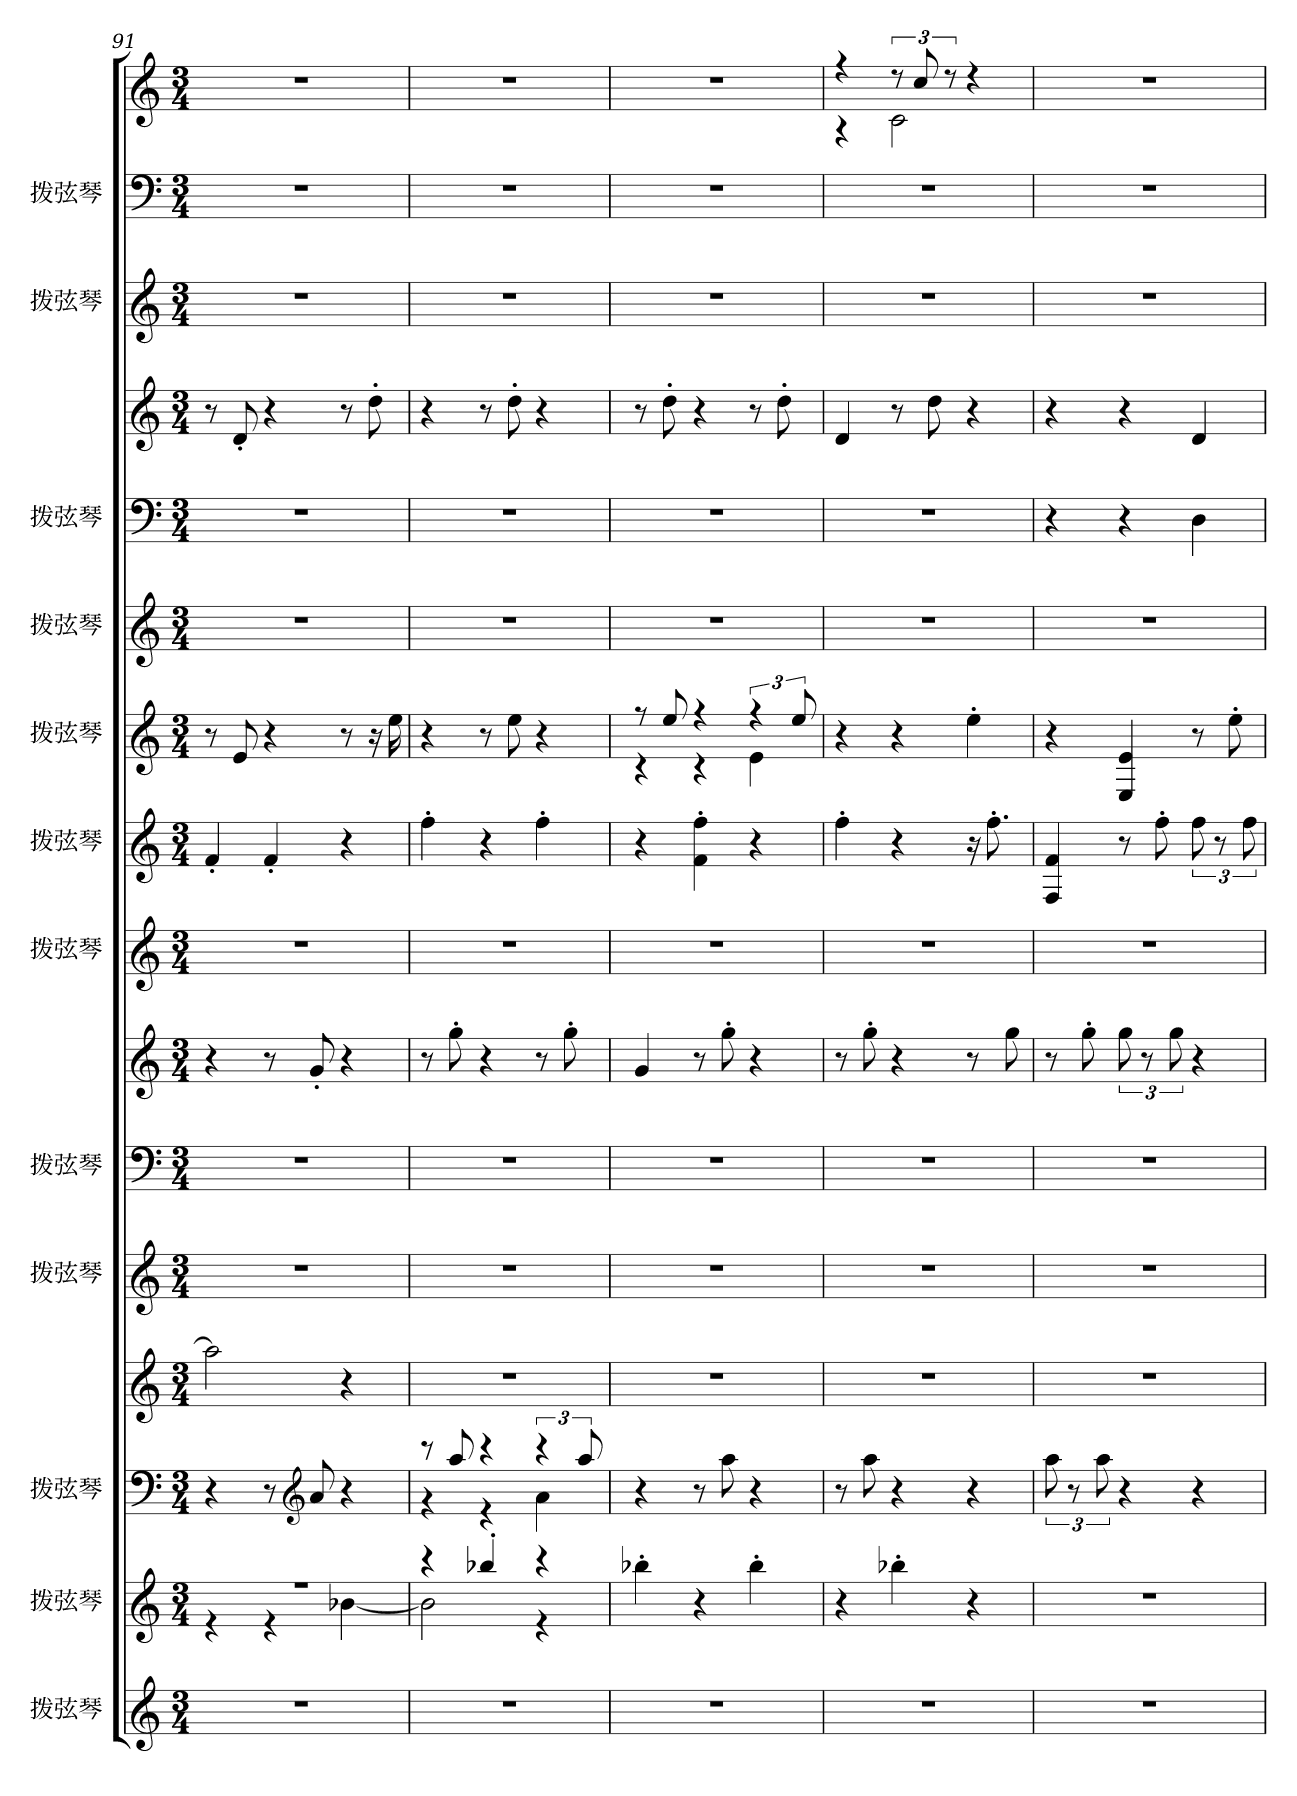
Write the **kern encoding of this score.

**kern	**kern	**kern	**kern	**kern	**kern	**kern	**kern	**kern	**kern	**kern	**kern	**kern	**kern	**kern	**kern
*part12	*part11	*part10	*part10	*part9	*part8	*part8	*part7	*part6	*part5	*part4	*part3	*part3	*part2	*part1	*part1
*staff16	*staff15	*staff14	*staff13	*staff12	*staff11	*staff10	*staff9	*staff8	*staff7	*staff6	*staff5	*staff4	*staff3	*staff2	*staff1
*I"拨弦琴	*I"拨弦琴	*I"拨弦琴	*	*I"拨弦琴	*I"拨弦琴	*	*I"拨弦琴	*I"拨弦琴	*I"拨弦琴	*I"拨弦琴	*I"拨弦琴	*	*I"拨弦琴	*I"拨弦琴	*
!!LO:PB:g=z
*clefG2	*clefG2	*clefF4	*clefG2	*clefG2	*clefF4	*clefG2	*clefG2	*clefG2	*clefG2	*clefG2	*clefF4	*clefG2	*clefG2	*clefF4	*clefG2
*k[]	*k[]	*k[]	*k[]	*k[]	*k[]	*k[]	*k[]	*k[]	*k[]	*k[]	*k[]	*k[]	*k[]	*k[]	*k[]
*M3/4	*M3/4	*M3/4	*M3/4	*M3/4	*M3/4	*M3/4	*M3/4	*M3/4	*M3/4	*M3/4	*M3/4	*M3/4	*M3/4	*M3/4	*M3/4
=91	=91	=91	=91	=91	=91	=91	=91	=91	=91	=91	=91	=91	=91	=91	=91
*	*^	*	*	*	*	*	*	*	*	*	*	*	*	*	*
2.r	2.r	4r	4r	2aa\]	2.r	2.r	4r	2.r	4f'/	8r	2.r	2.r	8r	2.r	2.r	2.r
.	.	.	.	.	.	.	.	.	.	8e/	.	.	8d'/	.	.	.
.	.	4r	8r	.	.	.	8r	.	4f'/	4r	.	.	4r	.	.	.
*	*	*	*clefG2	*	*	*	*	*	*	*	*	*	*	*	*	*
.	.	.	8a/	.	.	.	8g'/	.	.	.	.	.	.	.	.	.
.	.	[4b-X\	4r	4r	.	.	4r	.	4r	8r	.	.	8r	.	.	.
.	.	.	.	.	.	.	.	.	.	16r	.	.	8dd'\	.	.	.
.	.	.	.	.	.	.	.	.	.	16ee\	.	.	.	.	.	.
=92	=92	=92	=92	=92	=92	=92	=92	=92	=92	=92	=92	=92	=92	=92	=92	=92
*	*	*	*^	*	*	*	*	*	*	*	*	*	*	*	*	*
2.r	4r	2b-\]	8r	4r	2.r	2.r	2.r	8r	2.r	4ff'\	4r	2.r	2.r	4r	2.r	2.r	2.r
.	.	.	8aa/	.	.	.	.	8gg'\	.	.	.	.	.	.	.	.	.
.	4bb-X'/	.	4r	4r	.	.	.	4r	.	4r	8r	.	.	8r	.	.	.
.	.	.	.	.	.	.	.	.	.	.	8ee\	.	.	8dd'\	.	.	.
.	4r	4r	6r	4a\	.	.	.	8r	.	4ff'\	4r	.	.	4r	.	.	.
.	.	.	.	.	.	.	.	8gg'\	.	.	.	.	.	.	.	.	.
.	.	.	12aa/	.	.	.	.	.	.	.	.	.	.	.	.	.	.
*	*v	*v	*	*	*	*	*	*	*	*	*	*	*	*	*	*	*
*	*	*v	*v	*	*	*	*	*	*	*	*	*	*	*	*	*
=93	=93	=93	=93	=93	=93	=93	=93	=93	=93	=93	=93	=93	=93	=93	=93
*	*	*	*	*	*	*	*	*	*^	*	*	*	*	*	*
2.r	4bb-X'\	4r	2.r	2.r	2.r	4g/	2.r	4r	8r	4r	2.r	2.r	8r	2.r	2.r	2.r
.	.	.	.	.	.	.	.	.	8ee/	.	.	.	8dd'\	.	.	.
.	4r	8r	.	.	.	8r	.	4f\' 4ff\'	4r	4r	.	.	4r	.	.	.
.	.	8aa\	.	.	.	8gg'\	.	.	.	.	.	.	.	.	.	.
.	4bb-'\	4r	.	.	.	4r	.	4r	6r	4e\	.	.	8r	.	.	.
.	.	.	.	.	.	.	.	.	.	.	.	.	8dd'\	.	.	.
.	.	.	.	.	.	.	.	.	12ee/	.	.	.	.	.	.	.
*	*	*	*	*	*	*	*	*	*v	*v	*	*	*	*	*	*
=94	=94	=94	=94	=94	=94	=94	=94	=94	=94	=94	=94	=94	=94	=94	=94
*	*	*	*	*	*	*	*	*	*	*	*	*	*	*	*^
2.r	4r	8r	2.r	2.r	2.r	8r	2.r	4ff'\	4r	2.r	2.r	4d/	2.r	2.r	4r	4r
.	.	8aa\	.	.	.	8gg'\	.	.	.	.	.	.	.	.	.	.
.	4bb-X'\	4r	.	.	.	4r	.	4r	4r	.	.	8r	.	.	12r	2c\
.	.	.	.	.	.	.	.	.	.	.	.	.	.	.	12cc/	.
.	.	.	.	.	.	.	.	.	.	.	.	8dd\	.	.	.	.
.	.	.	.	.	.	.	.	.	.	.	.	.	.	.	12r	.
.	4r	4r	.	.	.	8r	.	16r	4ee'\	.	.	4r	.	.	4r	.
.	.	.	.	.	.	.	.	8.ff'\	.	.	.	.	.	.	.	.
.	.	.	.	.	.	8gg\	.	.	.	.	.	.	.	.	.	.
*	*	*	*	*	*	*	*	*	*	*	*	*	*	*	*v	*v
=95	=95	=95	=95	=95	=95	=95	=95	=95	=95	=95	=95	=95	=95	=95	=95
2.r	2.r	12aa\	2.r	2.r	2.r	8r	2.r	4F/ 4f/	4r	2.r	4r	4r	2.r	2.r	2.r
.	.	12r	.	.	.	.	.	.	.	.	.	.	.	.	.
.	.	.	.	.	.	8gg'\	.	.	.	.	.	.	.	.	.
.	.	12aa\	.	.	.	.	.	.	.	.	.	.	.	.	.
.	.	4r	.	.	.	12gg\	.	8r	4E/ 4e/	.	4r	4r	.	.	.
.	.	.	.	.	.	12r	.	.	.	.	.	.	.	.	.
.	.	.	.	.	.	.	.	8ff'\	.	.	.	.	.	.	.
.	.	.	.	.	.	12gg\	.	.	.	.	.	.	.	.	.
.	.	4r	.	.	.	4r	.	12ff\	8r	.	4D\	4d/	.	.	.
.	.	.	.	.	.	.	.	12r	.	.	.	.	.	.	.
.	.	.	.	.	.	.	.	.	8ee'\	.	.	.	.	.	.
.	.	.	.	.	.	.	.	12ff\	.	.	.	.	.	.	.
=	=	=	=	=	=	=	=	=	=	=	=	=	=	=	=
*-	*-	*-	*-	*-	*-	*-	*-	*-	*-	*-	*-	*-	*-	*-	*-
